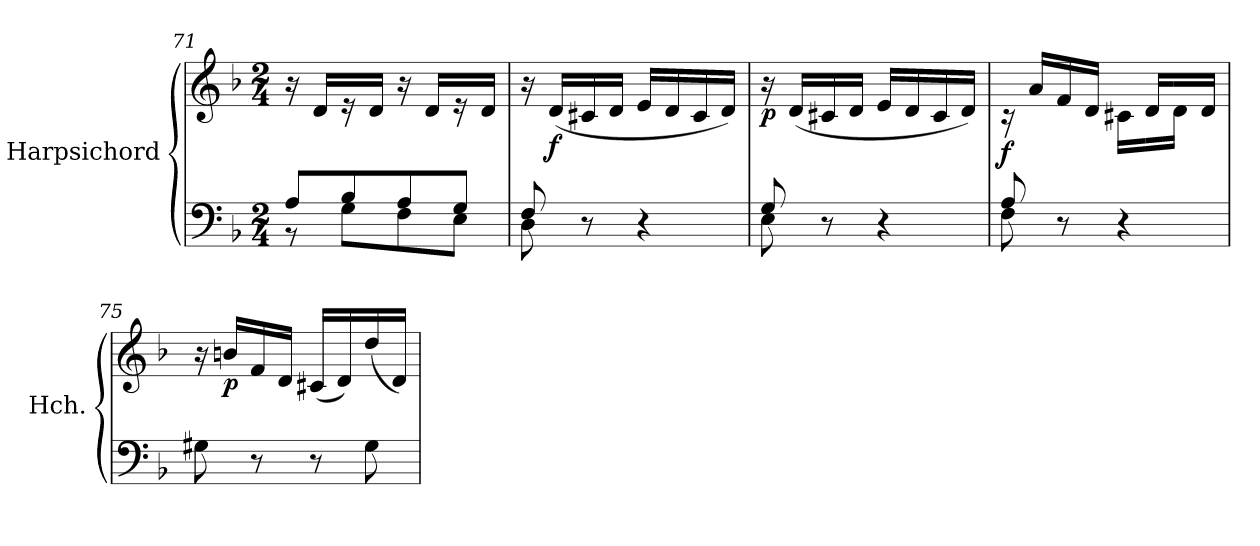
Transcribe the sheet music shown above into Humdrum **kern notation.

**kern	**kern	**dynam
*part1	*part1	*part1
*staff2	*staff1	*staff1/2
*I"Harpsichord	*	*
*I'Hch.	*	*
*clefF4	*clefG2	*
*k[b-]	*k[b-]	*
*M2/4	*M2/4	*
=71	=71	=71
*^	*	*
8A/L	8r	16r	.
.	.	16d/LL	.
8B-/	8G\L	16re	.
.	.	16d/JJ	.
8A/	8F\	16r	.
.	.	16d/LL	.
8G/J	8E\J	16re	.
.	.	16d/JJ	.
=72	=72	=72	=72
8F/	8D\	16r	.
!	!	!	!LO:DY:b
.	.	(16d/LL	f
8r	8ryy	16c#X/	.
.	.	16d/JJ	.
4r	4ryy	16e/LL	.
.	.	16d/	.
.	.	16c#/	.
.	.	16d/JJ)	.
!!LO:LB:g=z
=73	=73	=73	=73
!	!	!	!LO:DY:b
8G/	8E\	16r	p
.	.	(16d/LL	.
8r	8ryy	16c#X/	.
.	.	16d/JJ	.
4r	4ryy	16e/LL	.
.	.	16d/	.
.	.	16c#/	.
.	.	16d/JJ)	.
=74	=74	=74	=74
*	*	*^	*
!	!	!	!	!LO:DY:b
8A/	8F\	16rc	4ryy	f
.	.	16a/LL	.	.
8r	8ryy	16f/	.	.
.	.	16d/JJ	.	.
4r	4ryy	16rAyy	16c#X\LL	.
.	.	16d/LL	16ryy	.
.	.	16rAyy	16d\JJ	.
.	.	16d/JJ	16ryy	.
*v	*v	*	*	*
*	*v	*v	*
=75	=75	=75
8G#X\	16r	.
!	!	!LO:DY:b
.	16bn/LL	p
8r	16f/	.
.	16d/JJ	.
8r	(16c#X/LL	.
.	16d/)	.
8G#\	(16dd/	.
.	16d/JJ)	.
=	=	=
*-	*-	*-
